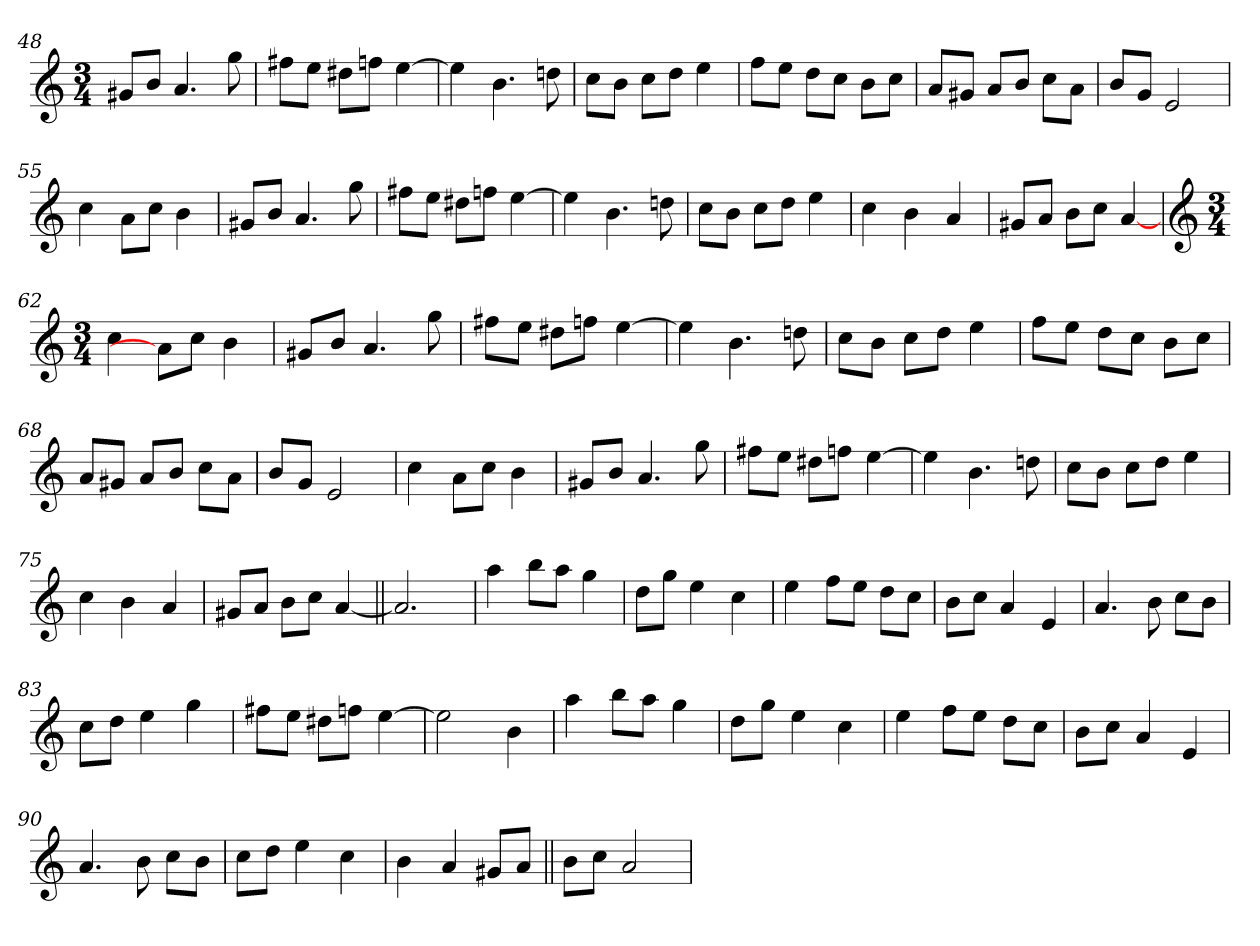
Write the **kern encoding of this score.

**kern
*part1
*staff1
!!LO:LB:g=z
*clefG2
*k[]
*M3/4
=48
8g#X/L
8b/J
4.a/
8gg\
=49
8ff#X\L
8ee\J
8dd#X\L
8ffn\J
[4ee\
=50
4ee\]
4.b\
8ddn\
=51
8cc\L
8b\J
8cc\L
8dd\J
4ee\
=52
8ff\L
8ee\J
8dd\L
8cc\J
8b\L
8cc\J
=53
8a/L
8g#X/J
8a/L
8b/J
8cc\L
8a\J
=54
8b/L
8g/J
2e/
!!LO:LB:g=z
=55
4cc\
8a\L
8cc\J
4b\
=56
8g#X/L
8b/J
4.a/
8gg\
=57
8ff#X\L
8ee\J
8dd#X\L
8ffn\J
[4ee\
=58
4ee\]
4.b\
8ddn\
=59
8cc\L
8b\J
8cc\L
8dd\J
4ee\
=60
4cc\
4b\
4a/
=61
8g#X/L
8a/J
8b\L
8cc\J
[4a/
=62
*clefG2
*M3/4
4cc\
8a\L]
8cc\J
4b\
!!LO:LB:g=z
=63
8g#X/L
8b/J
4.a/
8gg\
=64
8ff#X\L
8ee\J
8dd#X\L
8ffn\J
[4ee\
=65
4ee\]
4.b\
8ddn\
=66
8cc\L
8b\J
8cc\L
8dd\J
4ee\
=67
8ff\L
8ee\J
8dd\L
8cc\J
8b\L
8cc\J
=68
8a/L
8g#X/J
8a/L
8b/J
8cc\L
8a\J
=69
8b/L
8g/J
2e/
!!LO:LB:g=z
=70
4cc\
8a\L
8cc\J
4b\
=71
8g#X/L
8b/J
4.a/
8gg\
=72
8ff#X\L
8ee\J
8dd#X\L
8ffn\J
[4ee\
=73
4ee\]
4.b\
8ddn\
=74
8cc\L
8b\J
8cc\L
8dd\J
4ee\
=75
4cc\
4b\
4a/
=76
8g#X/L
8a/J
8b\L
8cc\J
[4a/
=77||
2.a/]
=78
4aa\
8bb\L
8aa\J
4gg\
!!LO:PB:g=z
=79
8dd\L
8gg\J
4ee\
4cc\
=80
4ee\
8ff\L
8ee\J
8dd\L
8cc\J
=81
8b\L
8cc\J
4a/
4e/
=82
4.a/
8b\
8cc\L
8b\J
=83
8cc\L
8dd\J
4ee\
4gg\
=84
8ff#X\L
8ee\J
8dd#X\L
8ffn\J
[4ee\
=85
2ee\]
4b\
=86
4aa\
8bb\L
8aa\J
4gg\
=87
8dd\L
8gg\J
4ee\
4cc\
!!LO:LB:g=z
=88
4ee\
8ff\L
8ee\J
8dd\L
8cc\J
=89
8b\L
8cc\J
4a/
4e/
=90
4.a/
8b\
8cc\L
8b\J
=91
8cc\L
8dd\J
4ee\
4cc\
=92
4b\
4a/
8g#X/L
8a/J
=93||
8b\L
8cc\J
2a/
=
*-
